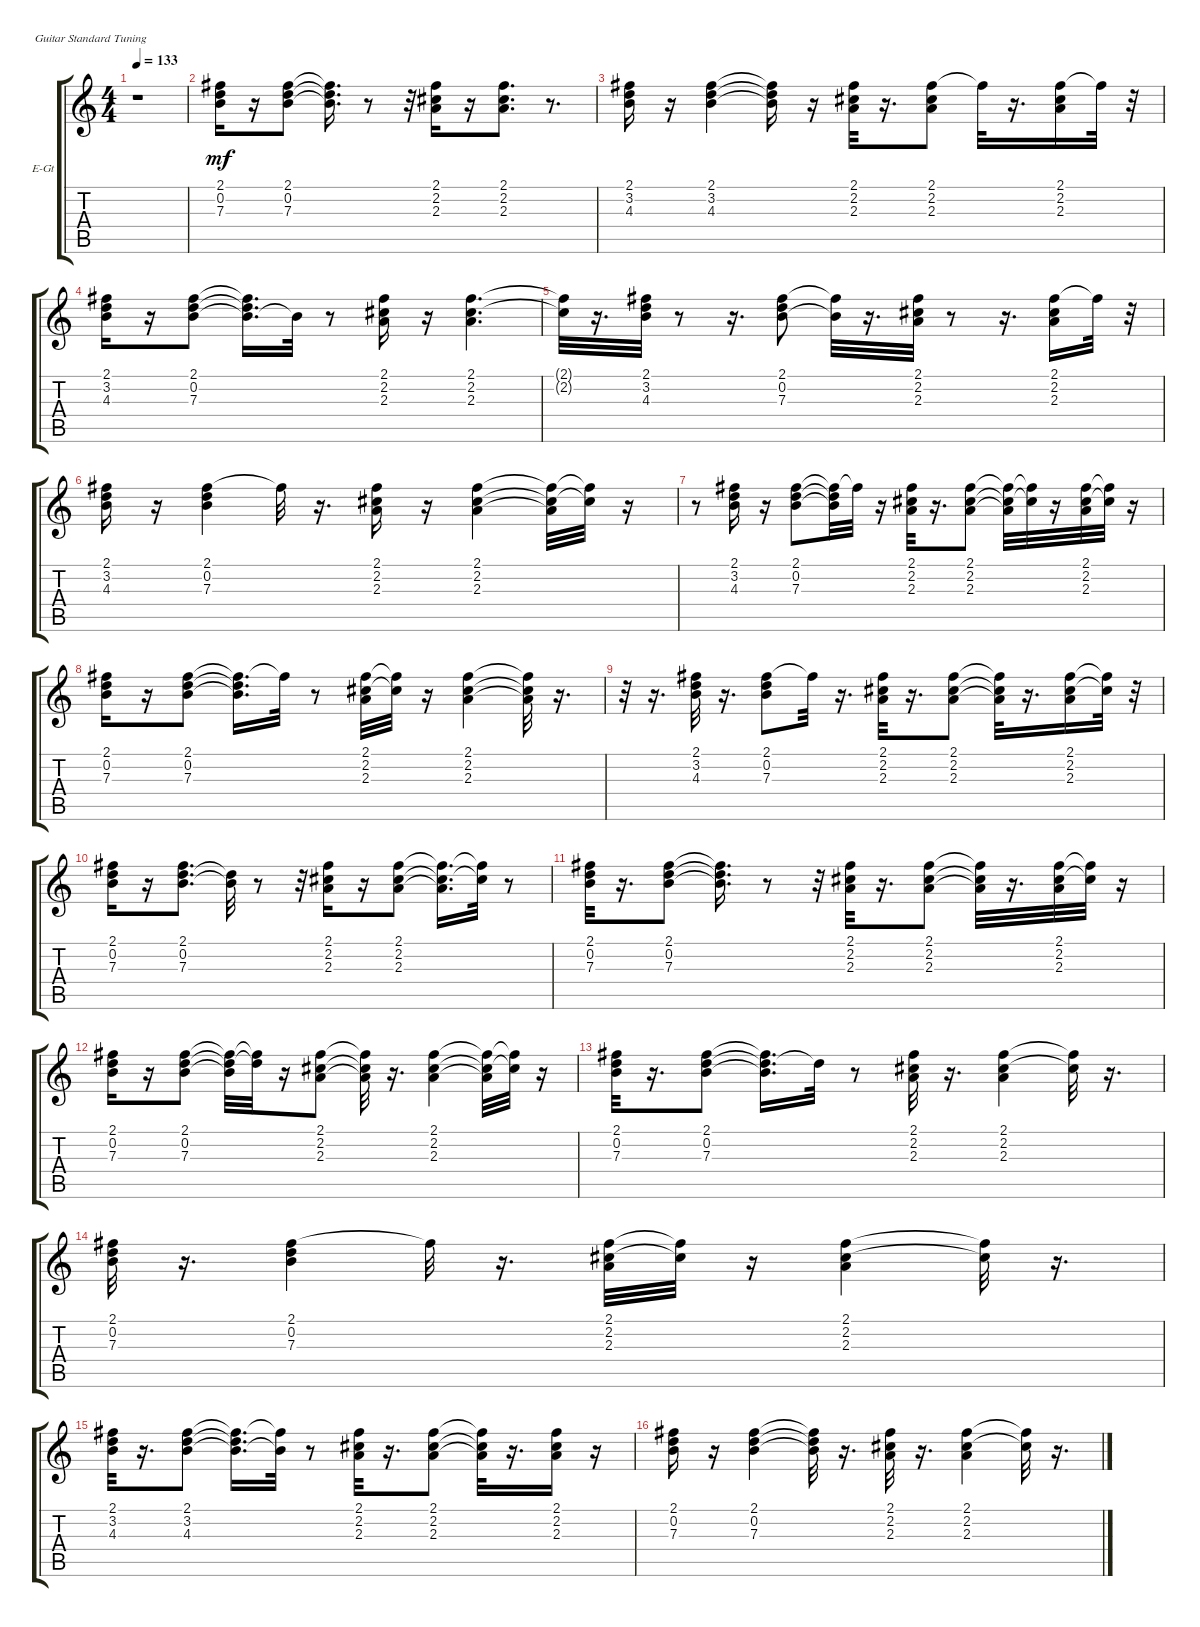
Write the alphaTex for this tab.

\defaultSystemsLayout 4
\bracketExtendMode groupsimilarinstruments
\firstSystemTrackNameOrientation horizontal
\otherSystemsTrackNameOrientation horizontal
\track ("Electric Guitar" "E-Gt") {instrument electricguitarclean}
\staff {score tabs}
\tuning (E4 B3 G3 D3 A2 E2)
\ts (4 4)
\tempo 133
\clef g2
\ks c
r.1{dy mf instrument electricguitarclean} |
\scale
0.655367 (0.2 7.3 2.1).16 r.16 (0.2 2.1 7.3).8 (0.2{t} 2.1{t} 7.3{t}).16{d} r.8 r.32 (2.3 2.2 2.1).16 r.16 (2.3 2.2 2.1).8{d} r.8{d} |
\scale
0.344633 (3.2 4.3 2.1).16 r.16 (3.2 4.3 2.1).4 (3.2{t} 4.3{t} 2.1{t}).16 r.16 (2.3 2.1 2.2).32 r.16{d} (2.3 2.2 2.1).8 2.1{t}.32 r.16{d} (2.3 2.1 2.2).16 2.1{t}.32 r.32 |
\scale
0.5 (3.2 4.3 2.1).16 r.16 (0.2 2.1 7.3).8 (0.2{t} 2.1{t} 7.3{t}).16{d} 0.2{t}.32 r.8 (2.3 2.2 2.1).16 r.16 (2.3 2.2 2.1).4{d} |
\scale
0.5 (2.2{t} 2.1{t}).32 r.16{d} (3.2 4.3 2.1).32 r.8 r.16{d} (0.2 7.3 2.1).8 (0.2{t} 2.1{t}).32 r.16{d} (2.2 2.3 2.1).32 r.8 r.16{d} (2.3 2.1 2.2).16 2.1{t}.32 r.32 |
\scale
0.5 (3.2 4.3 2.1).16 r.16 (0.2 2.1 7.3).4 2.1{t}.32 r.16{d} (2.2 2.3 2.1).16 r.16 (2.1 2.2 2.3).4 (2.1{t} 2.2{t} 2.3{t}).32 (2.1{t} 2.2{t}).32 r.16 |
\scale
0.5 r.8 (3.2 2.1 4.3).16 r.16 (2.1 0.2 7.3).8 (2.1{t} 0.2{t} 7.3{t}).32 2.1{t}.32 r.16 (2.3 2.1 2.2).32 r.16{d} (2.3 2.1 2.2).8 (2.3{t} 2.1{t} 2.2{t}).32 (2.1{t} 2.2{t}).32 r.16 (2.1 2.3 2.2).32 (2.1{t} 2.2{t}).32 r.16 |
\scale
0.5 (0.2 7.3 2.1).16 r.16 (2.1 0.2 7.3).8 (2.1{t} 0.2{t} 7.3{t}).16{d} 2.1{t}.32 r.8 (2.1 2.3 2.2).32 (2.1{t} 2.2{t}).32 r.16 (2.2 2.1 2.3).4 (2.2{t} 2.1{t} 2.3{t}).32 r.16{d} |
\scale
0.5 r.32 r.16{d} (3.2 4.3 2.1).32 r.16{d} (0.2 2.1 7.3).8 2.1{t}.32 r.16{d} (2.1 2.3 2.2).32 r.16{d} (2.3 2.2 2.1).8 (2.3{t} 2.2{t} 2.1{t}).32 r.16{d} (2.1 2.3 2.2).16 (2.1{t} 2.2{t}).32 r.32 |
\scale
0.5 (0.2 7.3 2.1).16 r.16 (0.2 2.1 7.3).8{d} (0.2{t} 7.3{t}).32 r.8 r.32 (2.2 2.3 2.1).16 r.16 (2.3 2.2 2.1).8 (2.3{t} 2.2{t} 2.1{t}).16{d} (2.2{t} 2.1{t}).32 r.8 |
\scale
0.5 (0.2 7.3 2.1).32 r.16{d} (0.2 7.3 2.1).8 (0.2{t} 7.3{t} 2.1{t}).16{d} r.8 r.32 (2.3 2.1 2.2).32 r.16{d} (2.3 2.1 2.2).8 (2.3{t} 2.1{t} 2.2{t}).32 r.16{d} (2.1 2.3 2.2).32 (2.1{t} 2.2{t}).32 r.16 |
\scale
0.5 (0.2 7.3 2.1).16 r.16 (0.2 2.1 7.3).8 (0.2{t} 2.1{t} 7.3{t}).32 (2.1{t} 7.3{t}).32 r.16 (2.3 2.2 2.1).8 (2.3{t} 2.2{t} 2.1{t}).32 r.16{d} (2.3 2.2 2.1).4 (2.3{t} 2.2{t} 2.1{t}).32 (2.2{t} 2.1{t}).32 r.16 |
\scale
0.5 (0.2 7.3 2.1).32 r.16{d} (0.2 7.3 2.1).8 (0.2{t} 7.3{t} 2.1{t}).16{d} 7.3{t}.32 r.8 (2.1 2.3 2.2).32 r.16{d} (2.3 2.1 2.2).4 (2.1{t} 2.2{t}).32 r.16{d} |
\scale
0.5 (0.2 7.3 2.1).32 r.16{d} (0.2 2.1 7.3).4 2.1{t}.32 r.16{d} (2.3 2.2 2.1).32 (2.2{t} 2.1{t}).32 r.16 (2.3 2.1 2.2).4 (2.1{t} 2.2{t}).32 r.16{d} |
\scale
0.5 (3.2 2.1 4.3).32 r.16{d} (2.1 3.2 4.3).8 (2.1{t} 3.2{t} 4.3{t}).16{d} (2.1{t} 4.3{t}).32 r.8 (2.3 2.2 2.1).32 r.16{d} (2.3 2.1 2.2).8 (2.3{t} 2.1{t} 2.2{t}).32 r.16{d} (2.1 2.3 2.2).16 r.16 |
\scale
0.5 (0.2 7.3 2.1).16 r.16 (0.2 2.1 7.3).4 (0.2{t} 2.1{t} 7.3{t}).32 r.16{d} (2.1 2.3 2.2).32 r.16{d} (2.3 2.1 2.2).4 (2.1{t} 2.2{t}).32 r.16{d}
